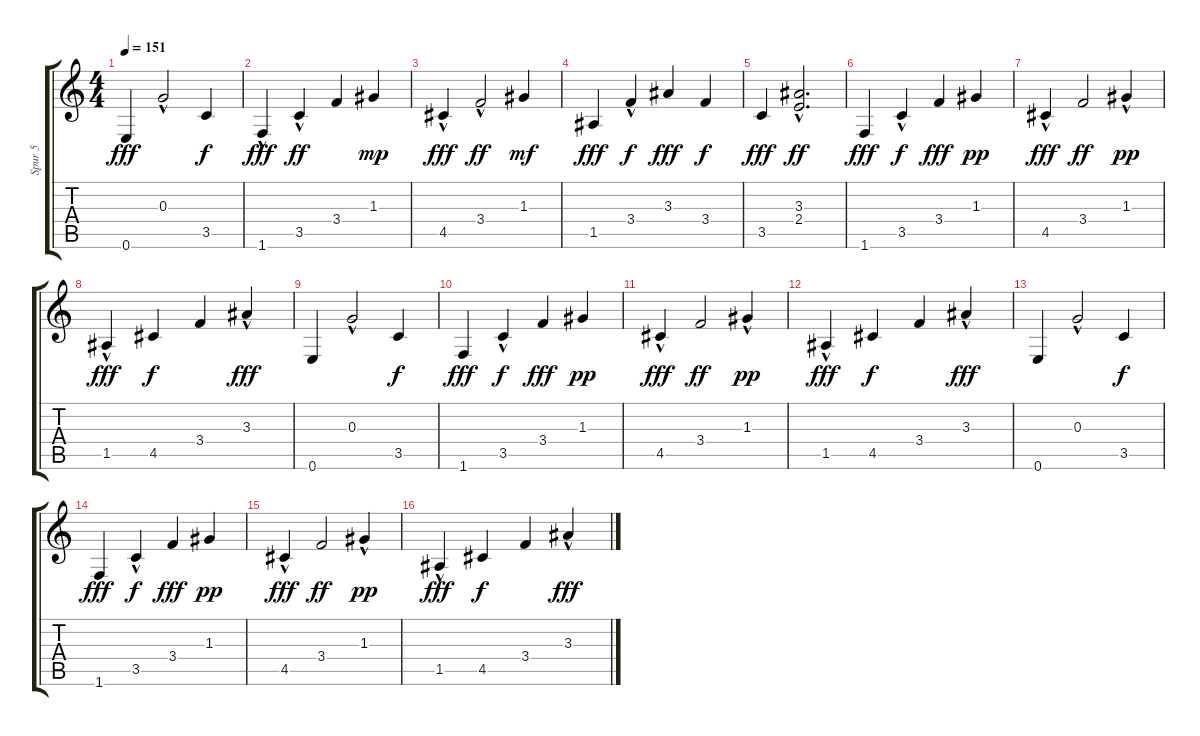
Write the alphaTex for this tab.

\track ("Spur 5" "Spur 5") {instrument electricguitarjazz}
\staff {score tabs}
\tuning (E4 B3 G3 D3 A2 E2) {hide}
\ts (4 4)
\tempo 151
\clef g2
\ks c
0.6.4{dy fff} 0.3{hac}.2 3.5.4{dy f} |
1.6{hac}.4{dy fff} 3.5{hac}.4{dy ff} 3.4.4 1.3.4{dy mp} |
4.5{hac}.4{dy fff} 3.4{hac}.2{dy ff} 1.3.4{dy mf} |
1.5.4{dy fff} 3.4{hac}.4{dy f} 3.3.4{dy fff} 3.4.4{dy f} |
3.5.4{dy fff} (3.3{hac} 2.4{hac}).2{d dy ff} |
1.6.4{dy fff} 3.5{hac}.4{dy f} 3.4.4{dy fff} 1.3.4{dy pp} |
4.5{hac}.4{dy fff} 3.4.2{dy ff} 1.3{hac}.4{dy pp} |
1.5{hac}.4{dy fff} 4.5.4{dy f} 3.4.4 3.3{hac}.4{dy fff} |
0.6.4 0.3{hac}.2 3.5.4{dy f} |
1.6.4{dy fff} 3.5{hac}.4{dy f} 3.4.4{dy fff} 1.3.4{dy pp} |
4.5{hac}.4{dy fff} 3.4.2{dy ff} 1.3{hac}.4{dy pp} |
1.5{hac}.4{dy fff} 4.5.4{dy f} 3.4.4 3.3{hac}.4{dy fff} |
0.6.4 0.3{hac}.2 3.5.4{dy f} |
1.6.4{dy fff} 3.5{hac}.4{dy f} 3.4.4{dy fff} 1.3.4{dy pp} |
4.5{hac}.4{dy fff} 3.4.2{dy ff} 1.3{hac}.4{dy pp} |
1.5{hac}.4{dy fff} 4.5.4{dy f} 3.4.4 3.3{hac}.4{dy fff}
